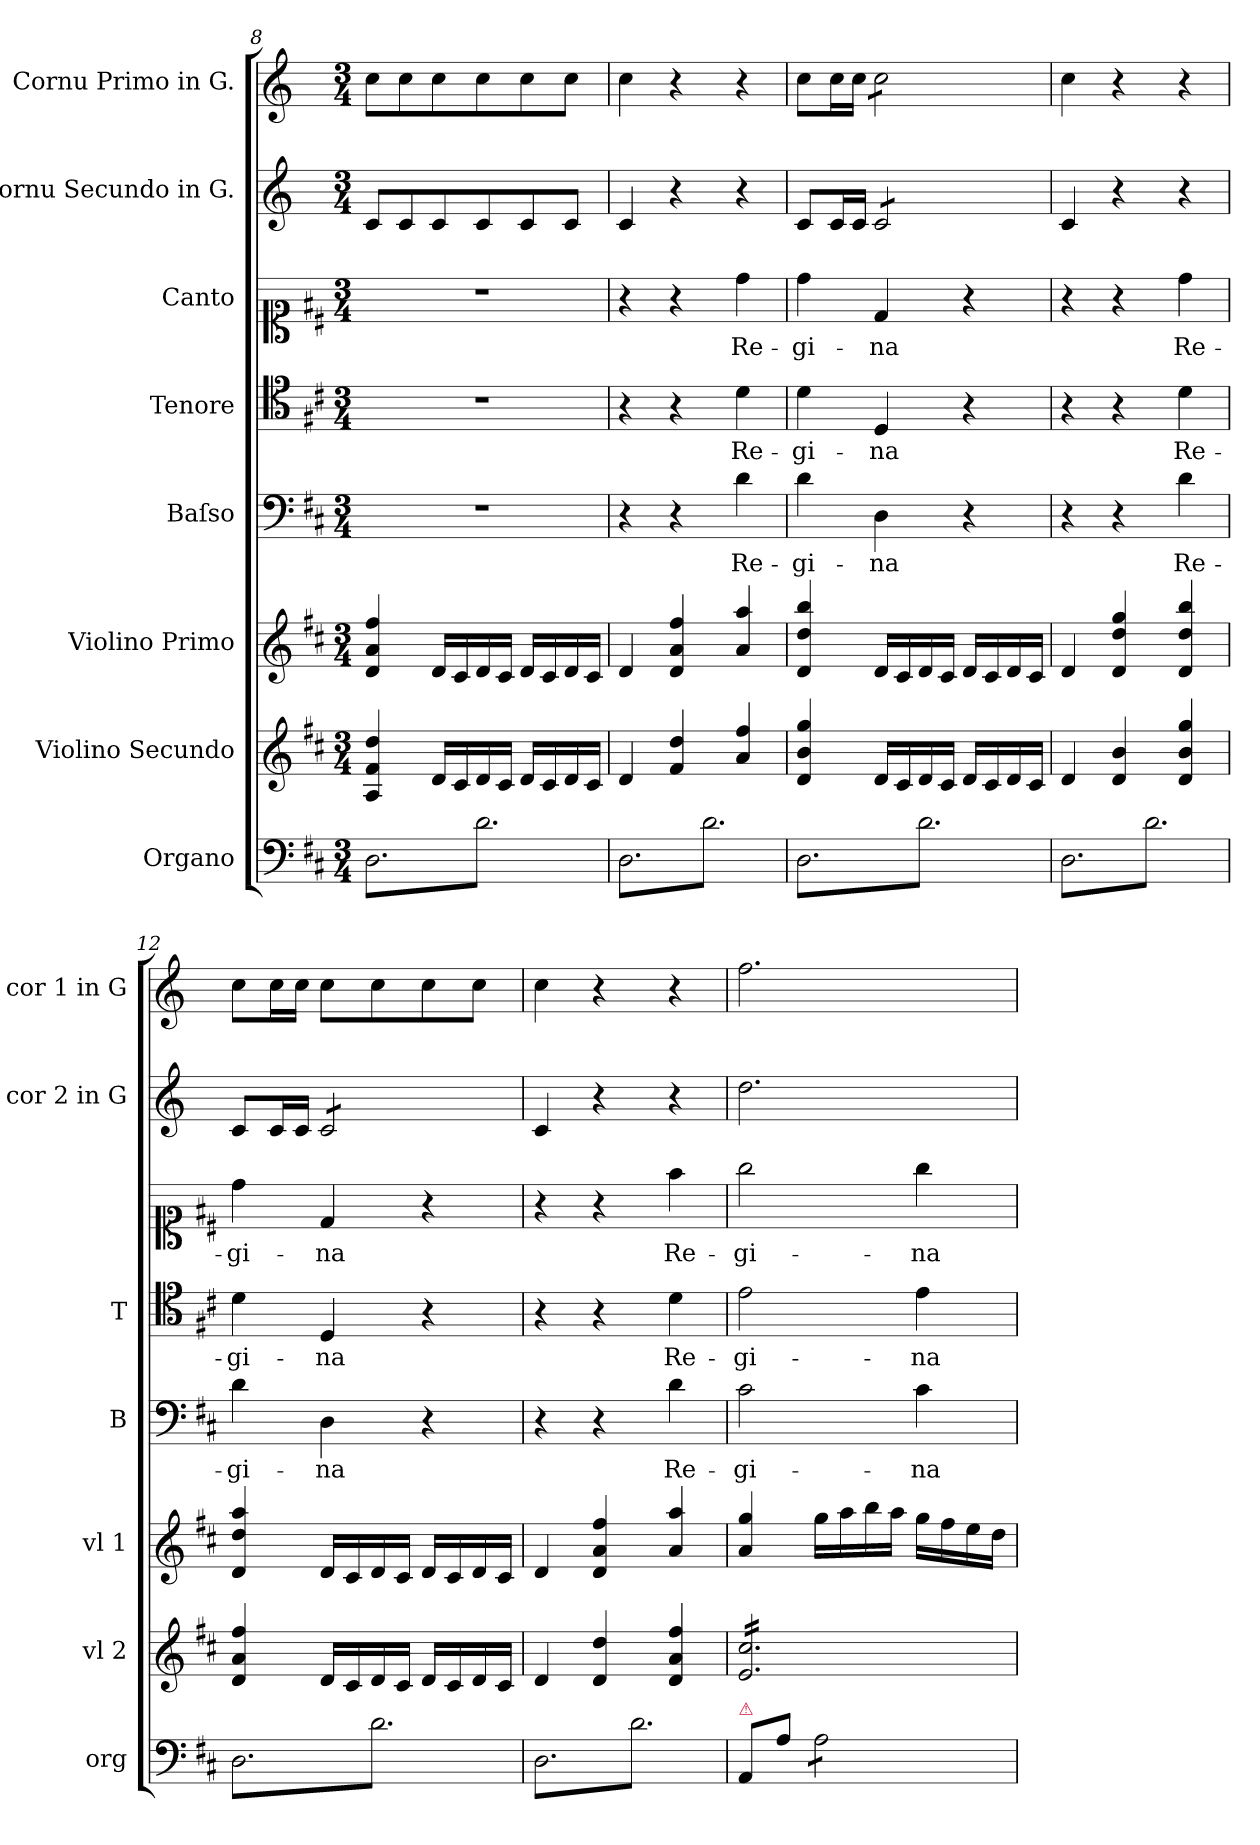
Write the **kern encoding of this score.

**kern	**kern	**kern	**kern	**text	**kern	**text	**kern	**text	**kern	**kern
*part8	*part7	*part6	*part5	*part5	*part4	*part4	*part3	*part3	*part2	*part1
*staff8	*staff7	*staff6	*staff5	*staff5	*staff4	*staff4	*staff3	*staff3	*staff2	*staff1
*I"Organo	*I"Violino Secundo	*I"Violino Primo	*I"Baſso	*	*I"Tenore	*	*I"Canto	*	*I"Cornu Secundo in G.	*I"Cornu Primo in G.
*I'org	*I'vl 2	*I'vl 1	*I'B	*	*I'T	*	*	*	*I'cor 2 in G	*I'cor 1 in G
*clefF4	*clefG2	*clefG2	*clefF4	*	*clefC4	*	*clefC1	*	*clefG2	*clefG2
*	*	*	*	*	*	*	*	*	*ITrd6c10	*ITrd6c10
*k[f#c#]	*k[f#c#]	*k[f#c#]	*k[f#c#]	*	*k[f#c#]	*	*k[f#c#]	*	*k[f#c#]	*k[f#c#]
*D:	*D:	*D:	*D:	*	*D:	*	*D:	*	*D:	*D:
*M3/4	*M3/4	*M3/4	*M3/4	*	*M3/4	*	*M3/4	*	*M3/4	*M3/4
=8	=8	=8	=8	=8	=8	=8	=8	=8	=8	=8
*tremolo	*	*	*	*	*	*	*	*	*	*
8D\L	4A/ 4f#/ 4dd/	4d/ 4a/ 4ff#/	2.r	.	2.r	.	2.r	.	8D/L	8d\L
8d\	.	.	.	.	.	.	.	.	8D/	8d\
8D\	16d/LL	16d/LL	.	.	.	.	.	.	8D/	8d\
.	16c#/	16c#/	.	.	.	.	.	.	.	.
8d\	16d/	16d/	.	.	.	.	.	.	8D/	8d\
.	16c#/JJ	16c#/JJ	.	.	.	.	.	.	.	.
8D\	16d/LL	16d/LL	.	.	.	.	.	.	8D/	8d\
.	16c#/	16c#/	.	.	.	.	.	.	.	.
8d\J	16d/	16d/	.	.	.	.	.	.	8D/J	8d\J
.	16c#/JJ	16c#/JJ	.	.	.	.	.	.	.	.
=9	=9	=9	=9	=9	=9	=9	=9	=9	=9	=9
8D\L	4d/	4d/	4r	.	4r	.	4r	.	4D/	4d\
8d\	.	.	.	.	.	.	.	.	.	.
8D\	4f#/ 4dd/	4d/ 4a/ 4ff#/	4r	.	4r	.	4r	.	4r	4r
8d\	.	.	.	.	.	.	.	.	.	.
8D\	4a/ 4ff#/	4a/ 4aa/	4d\	Re-	4d\	Re-	4dd\	Re-	4r	4r
8d\J	.	.	.	.	.	.	.	.	.	.
=10	=10	=10	=10	=10	=10	=10	=10	=10	=10	=10
8D\L	4d/ 4b/ 4gg/	4d/ 4dd/ 4bb/	4d\	-gi-	4d\	-gi-	4dd\	-gi-	8D/L	8d\L
8d\	.	.	.	.	.	.	.	.	16D/L	16d\L
.	.	.	.	.	.	.	.	.	16D/JJ	16d\JJ
*	*	*	*	*	*	*	*	*	*tremolo	*
*	*	*	*	*	*	*	*	*	*	*tremolo
8D\	16d/LL	16d/LL	4D\	-na	4D/	-na	4d/	-na	8D/L	8d\L
.	16c#/	16c#/	.	.	.	.	.	.	.	.
8d\	16d/	16d/	.	.	.	.	.	.	8D/	8d\
.	16c#/JJ	16c#/JJ	.	.	.	.	.	.	.	.
8D\	16d/LL	16d/LL	4r	.	4r	.	4r	.	8D/	8d\
.	16c#/	16c#/	.	.	.	.	.	.	.	.
8d\J	16d/	16d/	.	.	.	.	.	.	8D/J	8d\J
*	*	*	*	*	*	*	*	*	*	*Xtremolo
*	*	*	*	*	*	*	*	*	*Xtremolo	*
.	16c#/JJ	16c#/JJ	.	.	.	.	.	.	.	.
=11	=11	=11	=11	=11	=11	=11	=11	=11	=11	=11
8D\L	4d/	4d/	4r	.	4r	.	4r	.	4D/	4d\
8d\	.	.	.	.	.	.	.	.	.	.
8D\	4d/ 4b/	4d/ 4dd/ 4gg/	4r	.	4r	.	4r	.	4r	4r
8d\	.	.	.	.	.	.	.	.	.	.
!	!	!	!	!LO:LY:i	!	!LO:LY:i	!	!LO:LY:i	!	!
8D\	4d/ 4b/ 4gg/	4d/ 4dd/ 4bb/	4d\	Re-	4d\	Re-	4dd\	Re-	4r	4r
8d\J	.	.	.	.	.	.	.	.	.	.
=12	=12	=12	=12	=12	=12	=12	=12	=12	=12	=12
!	!	!	!	!LO:LY:i	!	!LO:LY:i	!	!LO:LY:i	!	!
8D\L	4d/ 4a/ 4ff#/	4d/ 4dd/ 4aa/	4d\	-gi-	4d\	-gi-	4dd\	-gi-	8D/L	8d\L
8d\	.	.	.	.	.	.	.	.	16D/L	16d\L
.	.	.	.	.	.	.	.	.	16D/JJ	16d\JJ
!	!	!	!	!LO:LY:i	!	!LO:LY:i	!	!LO:LY:i	!	!
*	*	*	*	*	*	*	*	*	*tremolo	*
8D\	16d/LL	16d/LL	4D\	-na	4D/	-na	4d/	-na	8D/L	8d\L
.	16c#/	16c#/	.	.	.	.	.	.	.	.
8d\	16d/	16d/	.	.	.	.	.	.	8D/	8d\
.	16c#/JJ	16c#/JJ	.	.	.	.	.	.	.	.
8D\	16d/LL	16d/LL	4r	.	4r	.	4r	.	8D/	8d\
.	16c#/	16c#/	.	.	.	.	.	.	.	.
8d\J	16d/	16d/	.	.	.	.	.	.	8D/J	8d\J
*	*	*	*	*	*	*	*	*	*Xtremolo	*
.	16c#/JJ	16c#/JJ	.	.	.	.	.	.	.	.
=13	=13	=13	=13	=13	=13	=13	=13	=13	=13	=13
8D\L	4d/	4d/	4r	.	4r	.	4r	.	4D/	4d\
8d\	.	.	.	.	.	.	.	.	.	.
8D\	4d/ 4dd/	4d/ 4a/ 4ff#/	4r	.	4r	.	4r	.	4r	4r
8d\	.	.	.	.	.	.	.	.	.	.
!	!	!	!	!LO:LY:i	!	!LO:LY:i	!	!LO:LY:i	!	!
8D\	4d/ 4a/ 4ff#/	4a/ 4aa/	4d\	Re-	4d\	Re-	4ff#\	Re-	4r	4r
8d\J	.	.	.	.	.	.	.	.	.	.
*Xtremolo	*	*	*	*	*	*	*	*	*	*
=14	=14	=14	=14	=14	=14	=14	=14	=14	=14	=14
!LO:TX:a:color=crimson:t=⚠	!	!	!	!	!	!	!	!	!	!
!	!	!	!	!LO:LY:i	!	!LO:LY:i	!	!LO:LY:i	!	!
*	*tremolo	*	*	*	*	*	*	*	*	*
8AA/L	16e/ 16cc#/LL	4a/ 4gg/	2c#\	-gi-	2e\	-gi-	2gg\	-gi-	2.e\	2.g\
.	16e/ 16cc#/	.	.	.	.	.	.	.	.	.
8A\J	16e/ 16cc#/	.	.	.	.	.	.	.	.	.
.	16e/ 16cc#/	.	.	.	.	.	.	.	.	.
*tremolo	*	*	*	*	*	*	*	*	*	*
8A\L	16e/ 16cc#/	16gg\LL	.	.	.	.	.	.	.	.
.	16e/ 16cc#/	16aa\	.	.	.	.	.	.	.	.
8A\	16e/ 16cc#/	16bb\	.	.	.	.	.	.	.	.
.	16e/ 16cc#/	16aa\JJ	.	.	.	.	.	.	.	.
!	!	!	!	!LO:LY:i	!	!LO:LY:i	!	!LO:LY:i	!	!
8A\	16e/ 16cc#/	16gg\LL	4c#\	-na	4e\	-na	4gg\	-na	.	.
.	16e/ 16cc#/	16ff#\	.	.	.	.	.	.	.	.
8A\J	16e/ 16cc#/	16ee\	.	.	.	.	.	.	.	.
*Xtremolo	*	*	*	*	*	*	*	*	*	*
.	16e/ 16cc#/JJ	16dd\JJ	.	.	.	.	.	.	.	.
*	*Xtremolo	*	*	*	*	*	*	*	*	*
=	=	=	=	=	=	=	=	=	=	=
*-	*-	*-	*-	*-	*-	*-	*-	*-	*-	*-
